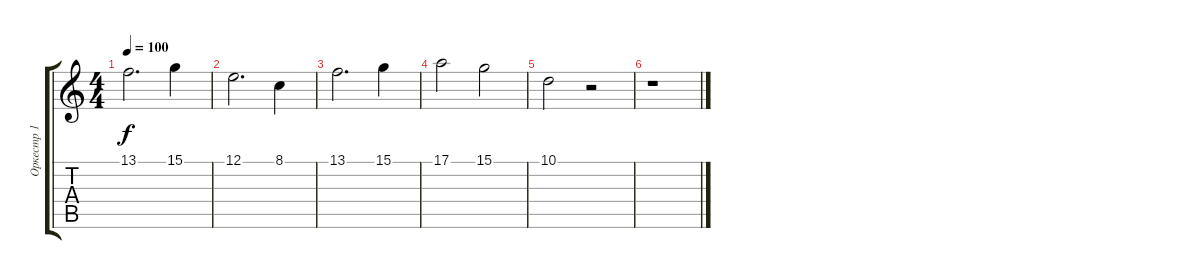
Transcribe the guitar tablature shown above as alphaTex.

\track ("Оркестр 1" "Оркестр 1") {instrument stringensemble1}
\staff {score tabs}
\tuning (E4 B3 G3 D3 A2 E2) {hide}
\ts (4 4)
\tempo 100
\clef g2
\ks c
13.1.2{d dy f} 15.1.4 |
12.1.2{d} 8.1.4 |
13.1.2{d} 15.1.4 |
17.1.2 15.1.2 |
10.1.2 r.2 |
r.1
